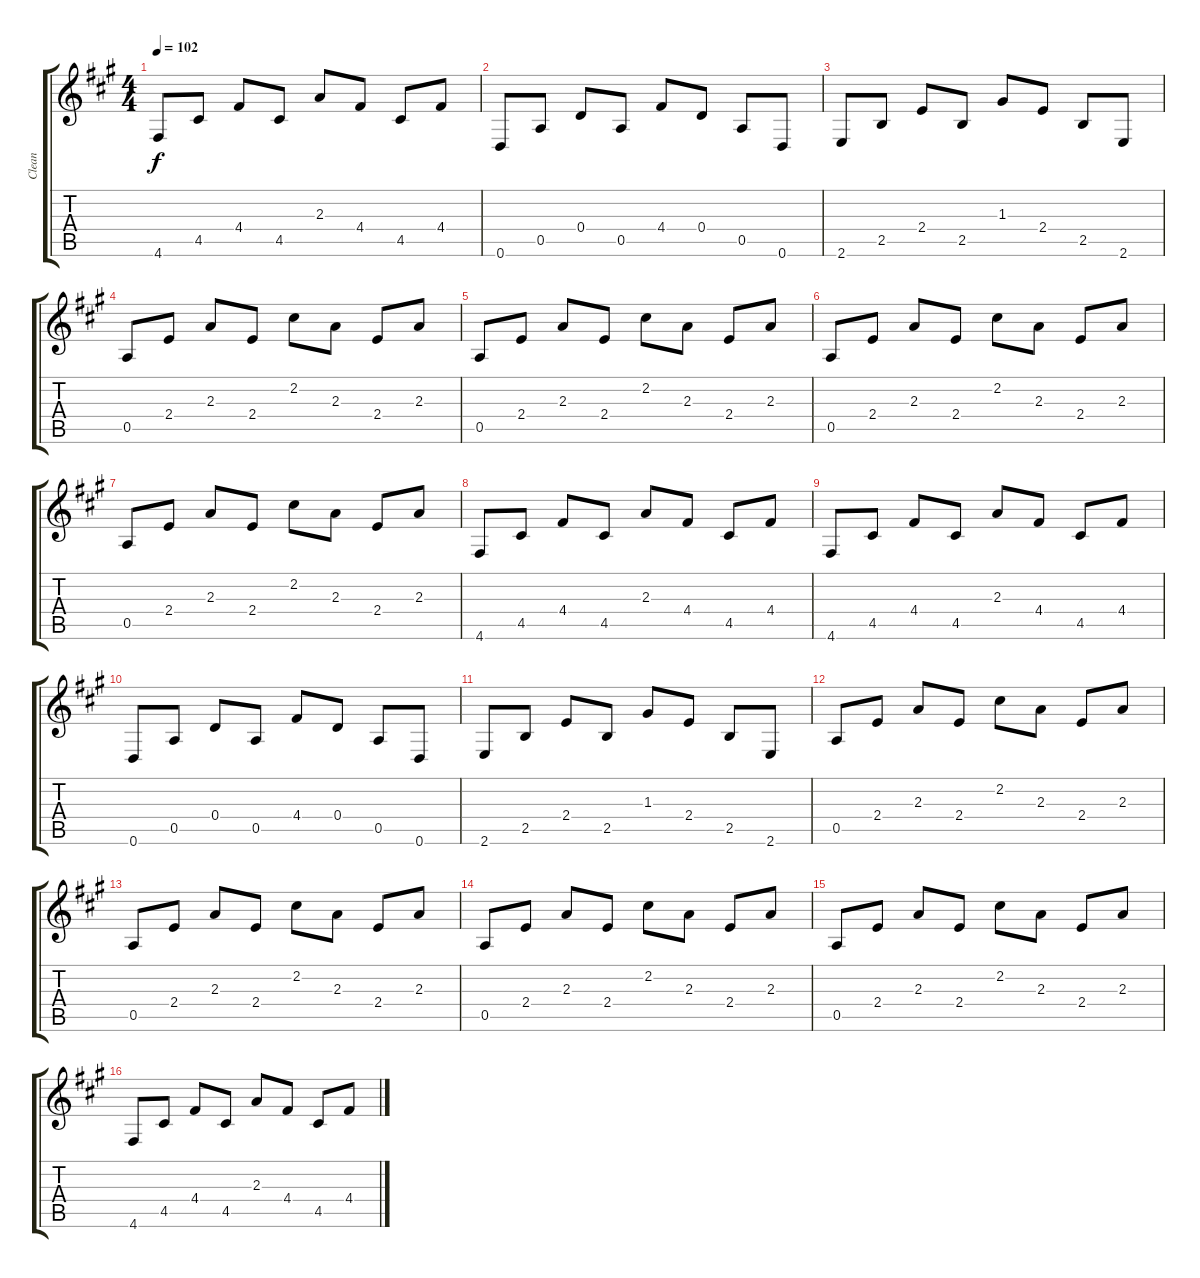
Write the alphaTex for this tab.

\track ("Clean" "Clean") {instrument acousticguitarsteel}
\staff {score tabs}
\tuning (E4 B3 G3 D3 A2 D2) {hide}
\ts (4 4)
\tempo 102
\clef g2
\ks a
4.6.8{dy f} 4.5.8 4.4.8 4.5.8 2.3.8 4.4.8 4.5.8 4.4.8 |
0.6.8 0.5.8 0.4.8 0.5.8 4.4.8 0.4.8 0.5.8 0.6.8 |
2.6.8 2.5.8 2.4.8 2.5.8 1.3.8 2.4.8 2.5.8 2.6.8 |
0.5.8 2.4.8 2.3.8 2.4.8 2.2.8 2.3.8 2.4.8 2.3.8 |
0.5.8 2.4.8 2.3.8 2.4.8 2.2.8 2.3.8 2.4.8 2.3.8 |
0.5.8 2.4.8 2.3.8 2.4.8 2.2.8 2.3.8 2.4.8 2.3.8 |
0.5.8 2.4.8 2.3.8 2.4.8 2.2.8 2.3.8 2.4.8 2.3.8 |
4.6.8 4.5.8 4.4.8 4.5.8 2.3.8 4.4.8 4.5.8 4.4.8 |
4.6.8 4.5.8 4.4.8 4.5.8 2.3.8 4.4.8 4.5.8 4.4.8 |
0.6.8 0.5.8 0.4.8 0.5.8 4.4.8 0.4.8 0.5.8 0.6.8 |
2.6.8 2.5.8 2.4.8 2.5.8 1.3.8 2.4.8 2.5.8 2.6.8 |
0.5.8 2.4.8 2.3.8 2.4.8 2.2.8 2.3.8 2.4.8 2.3.8 |
0.5.8 2.4.8 2.3.8 2.4.8 2.2.8 2.3.8 2.4.8 2.3.8 |
0.5.8 2.4.8 2.3.8 2.4.8 2.2.8 2.3.8 2.4.8 2.3.8 |
0.5.8 2.4.8 2.3.8 2.4.8 2.2.8 2.3.8 2.4.8 2.3.8 |
4.6.8 4.5.8 4.4.8 4.5.8 2.3.8 4.4.8 4.5.8 4.4.8
